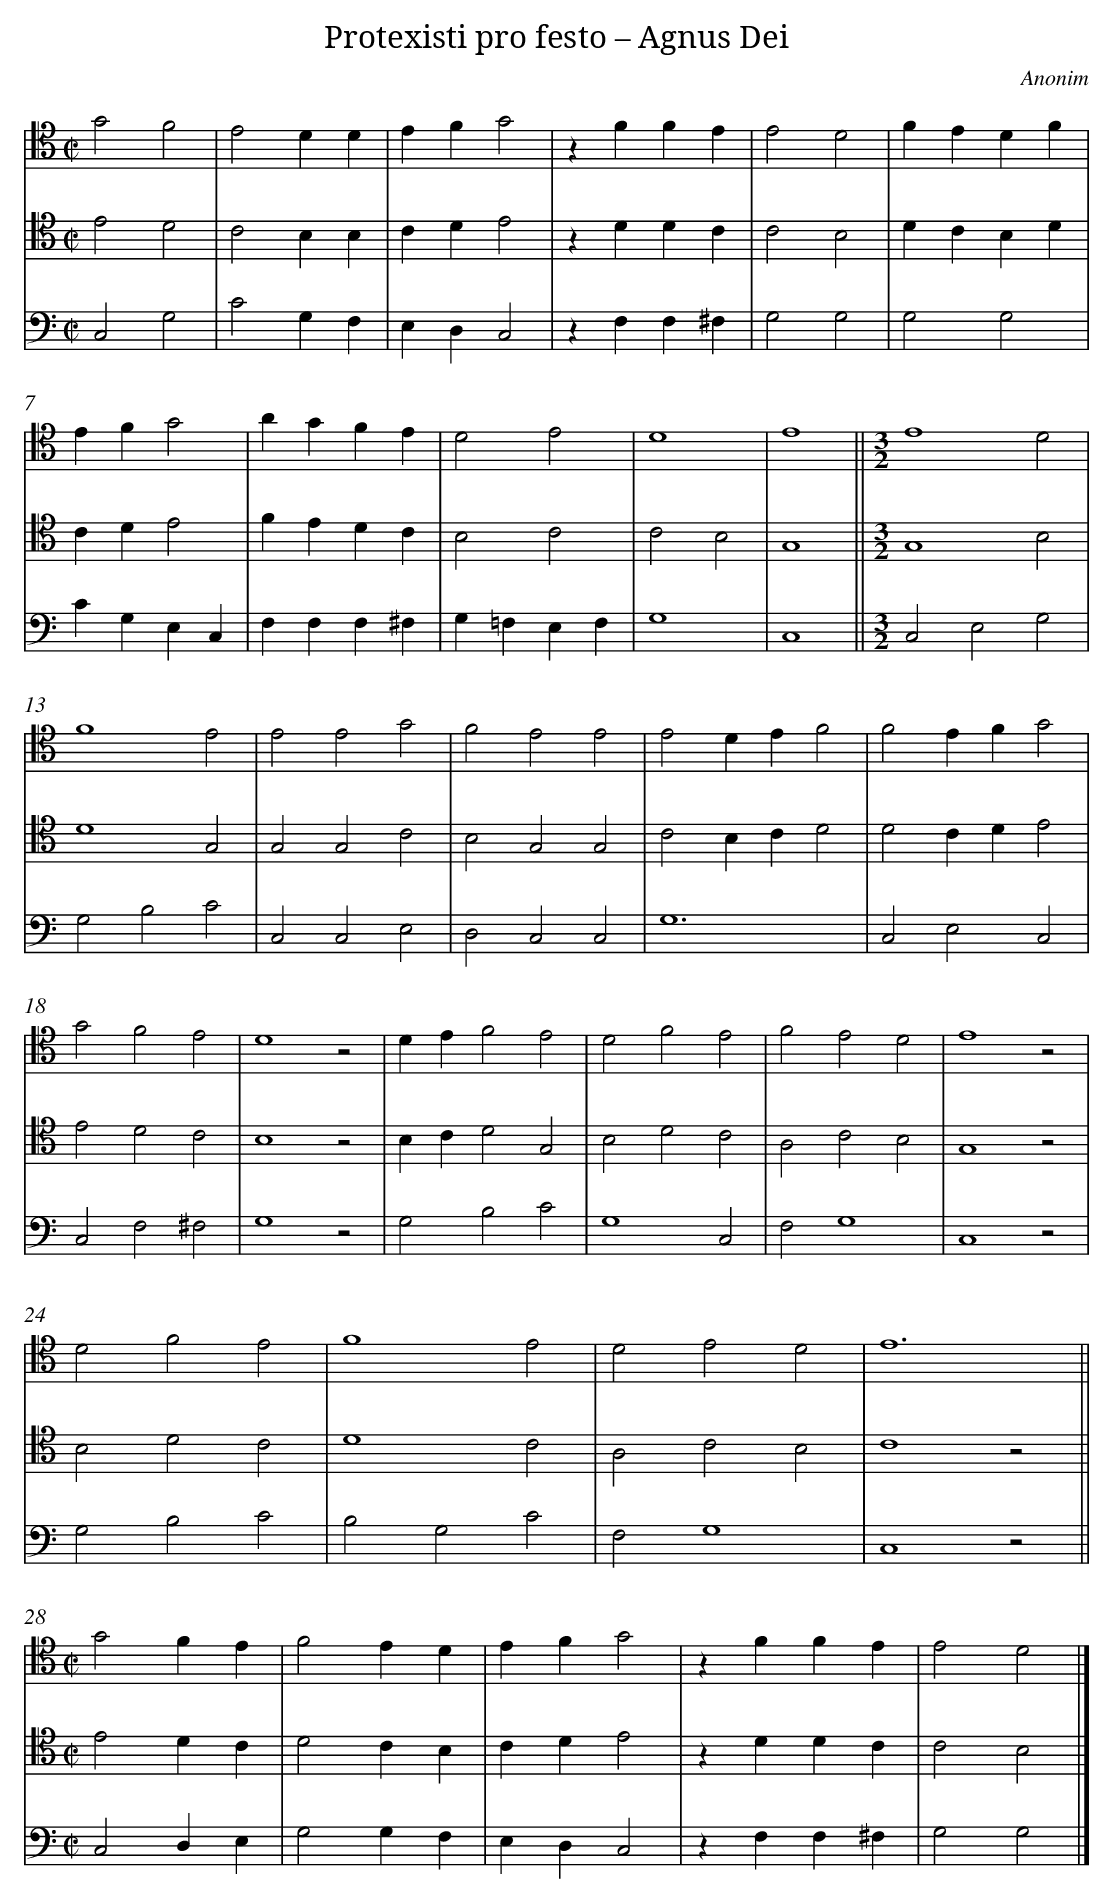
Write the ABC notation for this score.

X:1
T: Protexisti pro festo – Agnus Dei
C: Anonim
L: 1/4
M: C|
V: 1 clef=tenor
V: 2 clef=tenor
V: 3 clef=bass
K: C
[V:1] G2F2 |
[V:2] E2D2 |
[V:3] C,2G,2 |
[V:1] E2DD |
[V:2] C2B,B, |
[V:3] C2G,F, |
[V:1] EFG2 |
[V:2] CDE2 |
[V:3] E,D,C,2 |
[V:1] zFFE |
[V:2] zDDC |
[V:3] zF,F,^F, |
[V:1] E2D2 |
[V:2] C2B,2 |
[V:3] G,2G,2 |
[V:1] FEDF |
[V:2] DCB,D |
[V:3] G,2G,2 |
[V:1] EFG2 |
[V:2] CDE2 |
[V:3] CG,E,C, |
[V:1] AGFE |
[V:2] FEDC |
[V:3] F,F,F,^F, |
[V:1] D2E2 |
[V:2] B,2C2 |
[V:3] G,=F,E,F, |
[V:1] D4 |
[V:2] C2B,2 |
[V:3] G,4 |
[V:1] E4 ||
[V:2] G,4 ||
[V:3] C,4 ||
[V:1] [M:3/2]E4D2 |
[V:2] [M:3/2]G,4B,2 |
[V:3] [M:3/2]C,2E,2G,2 |
[V:1] F4E2 |
[V:2] D4G,2 |
[V:3] G,2B,2C2 |
[V:1] E2E2G2 |
[V:2] G,2G,2C2 |
[V:3] C,2C,2E,2 |
[V:1] F2E2E2 |
[V:2] B,2G,2G,2 |
[V:3] D,2C,2C,2 |
[V:1] E2DEF2 |
[V:2] C2B,CD2 |
[V:3] G,6 |
[V:1] F2EFG2 |
[V:2] D2CDE2 |
[V:3] C,2E,2C,2 |
[V:1] G2F2E2 |
[V:2] E2D2C2 |
[V:3] C,2F,2^F,2 |
[V:1] D4z2 |
[V:2] B,4z2 |
[V:3] G,4z2 |
[V:1] DEF2E2 |
[V:2] B,CD2G,2 |
[V:3] G,2B,2C2 |
[V:1] D2F2E2 |
[V:2] B,2D2C2 |
[V:3] G,4C,2 |
[V:1] F2E2D2 |
[V:2] A,2C2B,2 |
[V:3] F,2G,4 |
[V:1] E4z2 |
[V:2] G,4z2 |
[V:3] C,4z2 |
[V:1] D2F2E2 |
[V:2] B,2D2C2 |
[V:3] G,2B,2C2 |
[V:1] F4E2 |
[V:2] D4C2 |
[V:3] B,2G,2C2 |
[V:1] D2E2D2 |
[V:2] A,2C2B,2 |
[V:3] F,2G,4 |
[V:1] E6 ||
[V:2] C4z2 ||
[V:3] C,4z2 ||
[V:1] [M:C|]G2FE |
[V:2] [M:C|]E2DC |
[V:3] [M:C|]C,2D,E, |
[V:1] F2ED |
[V:2] D2CB, |
[V:3] G,2G,F, |
[V:1] EFG2 |
[V:2] CDE2 |
[V:3] E,D,C,2 |
[V:1] zFFE |
[V:2] zDDC |
[V:3] zF,F,^F, |
[V:1] E2D2 |]
[V:2] C2B,2 |]
[V:3] G,2G,2 |]
